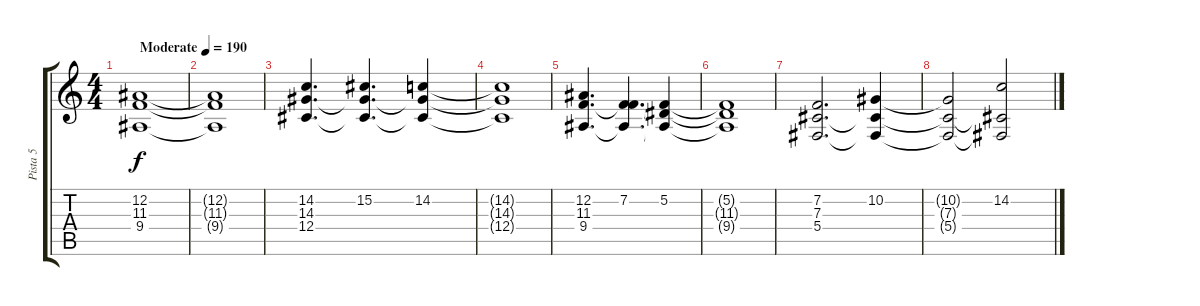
\track ("Pista 5" "Pista 5") {instrument acousticgrandpiano}
\staff {score tabs}
\tuning (Eb4 Bb3 Gb3 Db3 Ab2 Db2) {hide}
\ts (4 4)
\tempo (190 "Moderate")
\clef g2
\ks c
(12.2 11.3 9.4).1{dy f instrument acousticgrandpiano} |
(12.2{t} 11.3{t} 9.4{t}).1 |
(14.2 14.3 12.4).4{d} (15.2 14.3{t} 12.4{t}).4{d} (14.2 14.3{t} 12.4{t}).4 |
(14.2{t} 14.3{t} 12.4{t}).1 |
(12.2 11.3 9.4).4{d} (7.2 11.3{t} 9.4{t}).4{d} (5.2 11.3{t} 9.4{t}).4 |
(5.2{t} 11.3{t} 9.4{t}).1 |
(7.2 7.3 5.4).2{d} (10.2 7.3{t} 5.4{t}).4 |
(10.2{t} 7.3{t} 5.4{t}).2 (14.2 7.3{t} 5.4{t}).2
